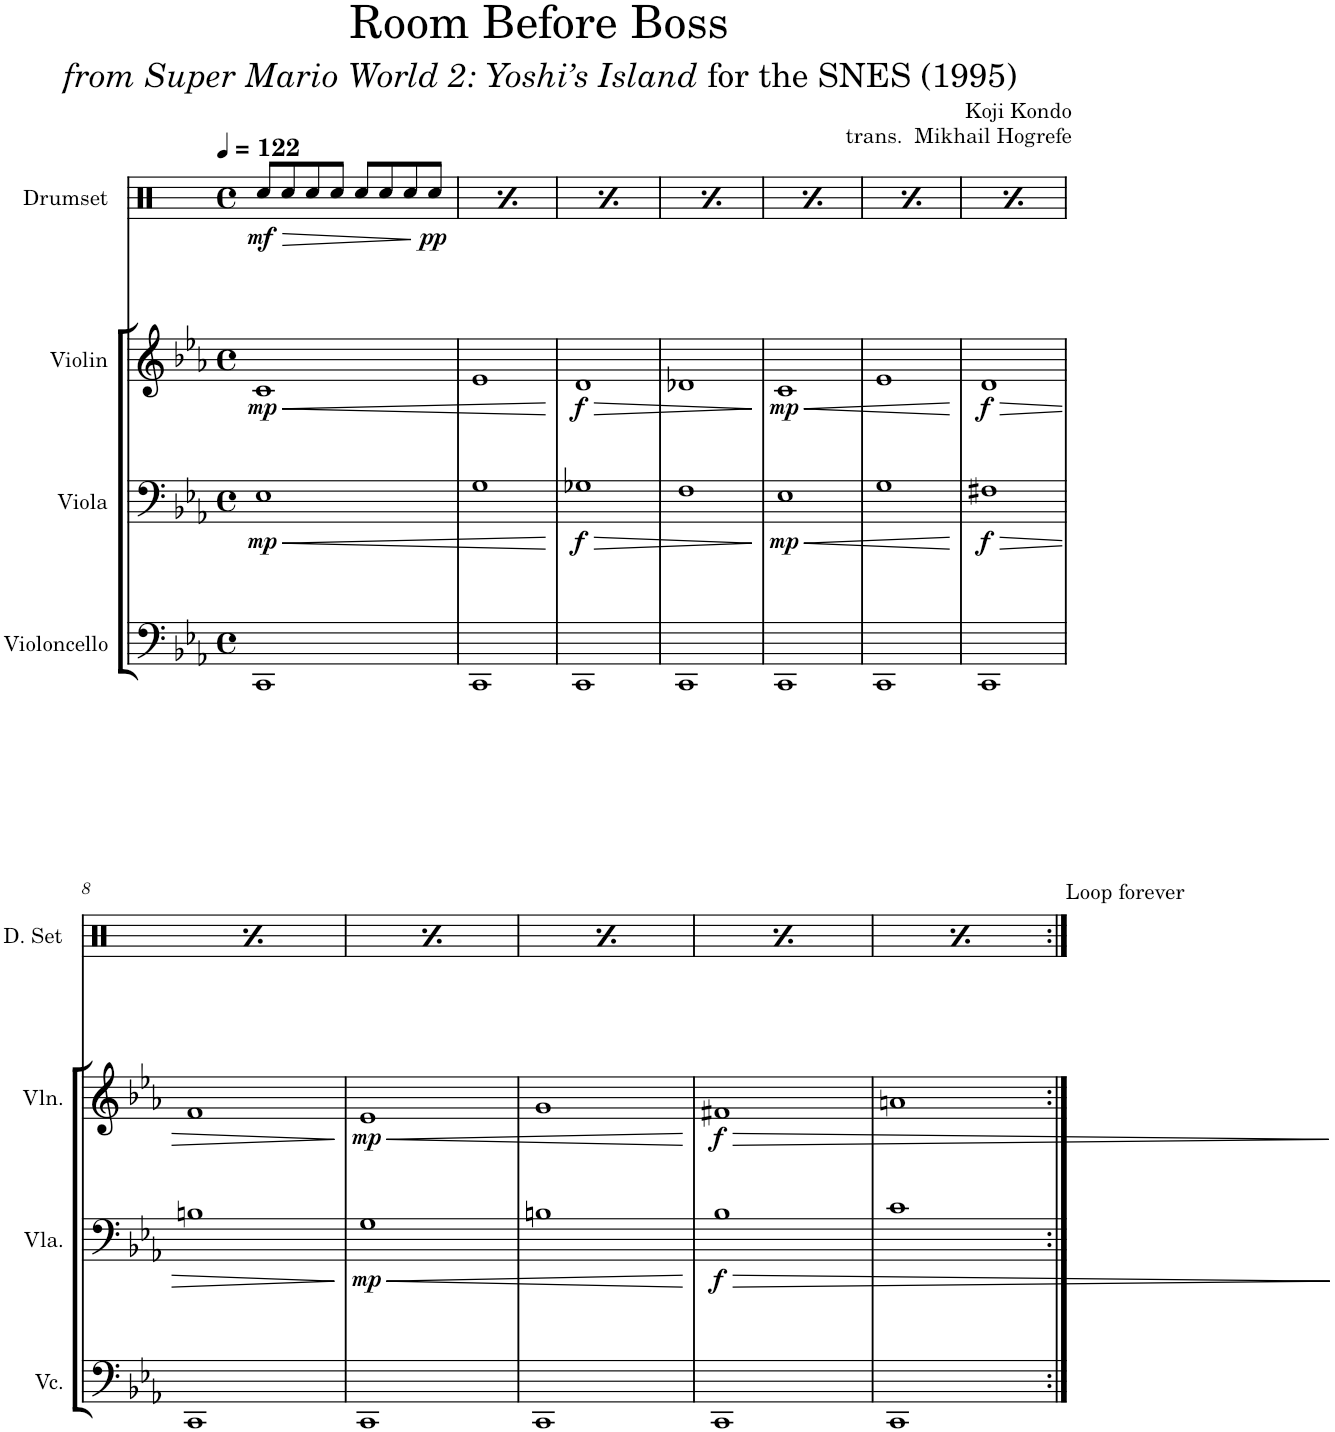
**kern	**kern	**dynam	**kern	**dynam	**kern	**dynam
*part4	*part3	*part3	*part2	*part2	*part1	*part1
*staff4	*staff3	*staff3	*staff2	*staff2	*staff1	*staff1
*I"Violoncello	*I"Viola	*	*I"Violin	*	*I"Drumset	*
*I'Vc.	*I'Vla.	*	*I'Vln.	*	*I'D. Set	*
*clefF4	*clefF4	*	*clefG2	*	*clefX	*
*k[b-e-a-]	*k[b-e-a-]	*	*k[b-e-a-]	*	*k[]	*
*M4/4	*M4/4	*	*M4/4	*	*M4/4	*
*met(c)	*met(c)	*	*met(c)	*	*met(c)	*
*MM122	*MM122	*	*MM122	*	*MM122	*
=1	=1	=1	=1	=1	=1	=1
!	!	!LO:HP:b	!	!LO:HP:b	!	!LO:HP:b
!	!	!LO:DY:n=1:b	!	!LO:DY:n=1:b	!	!LO:DY:n=1:b
1CC	1E-	< mp	1c	< mp	8Rcc/L	> mf
.	.	.	.	.	8Rcc/	.
.	.	.	.	.	8Rcc/	.
.	.	.	.	.	8Rcc/J	.
.	.	.	.	.	8Rcc/L	.
.	.	.	.	.	8Rcc/	.
.	.	.	.	.	8Rcc/	.
!	!	!	!	!	!	!LO:DY:n=2:b
.	.	.	.	.	8Rcc/J	] pp
=2	=2	=2	=2	=2	=2	=2
*	*	*	*	*	*MM122	*
!	!	!	!	!	!	!LO:DY:b
1CC	1G	.	1e-	.	8Rcc/L	mf
.	.	.	.	.	8Rcc/	.
.	.	.	.	.	8Rcc/	.
.	.	.	.	.	8Rcc/J	.
.	.	.	.	.	8Rcc/L	.
.	.	.	.	.	8Rcc/	.
.	.	.	.	.	8Rcc/	.
!	!	!	!	!	!	!LO:DY:b
.	.	.	.	.	8Rcc/J	pp
.	.	[	.	[	.	.
=3	=3	=3	=3	=3	=3	=3
*	*	*	*	*	*MM122	*
!	!	!LO:HP:b	!	!LO:HP:b	!	!
!	!	!LO:DY:n=1:b	!	!LO:DY:n=1:b	!	!LO:DY:b
1CC	1G-X	> f	1d	> f	8Rcc/L	mf
.	.	.	.	.	8Rcc/	.
.	.	.	.	.	8Rcc/	.
.	.	.	.	.	8Rcc/J	.
.	.	.	.	.	8Rcc/L	.
.	.	.	.	.	8Rcc/	.
.	.	.	.	.	8Rcc/	.
!	!	!	!	!	!	!LO:DY:b
.	.	.	.	.	8Rcc/J	pp
=4	=4	=4	=4	=4	=4	=4
*	*	*	*	*	*MM122	*
!	!	!	!	!	!	!LO:DY:b
1CC	1F	.	1d-X	.	8Rcc/L	mf
.	.	.	.	.	8Rcc/	.
.	.	.	.	.	8Rcc/	.
.	.	.	.	.	8Rcc/J	.
.	.	.	.	.	8Rcc/L	.
.	.	.	.	.	8Rcc/	.
.	.	.	.	.	8Rcc/	.
!	!	!	!	!	!	!LO:DY:b
.	.	.	.	.	8Rcc/J	pp
.	.	]	.	]	.	.
=5	=5	=5	=5	=5	=5	=5
*	*	*	*	*	*MM122	*
!	!	!LO:HP:b	!	!LO:HP:b	!	!
!	!	!LO:DY:n=1:b	!	!LO:DY:n=1:b	!	!LO:DY:b
1CC	1E-	< mp	1c	< mp	8Rcc/L	mf
.	.	.	.	.	8Rcc/	.
.	.	.	.	.	8Rcc/	.
.	.	.	.	.	8Rcc/J	.
.	.	.	.	.	8Rcc/L	.
.	.	.	.	.	8Rcc/	.
.	.	.	.	.	8Rcc/	.
!	!	!	!	!	!	!LO:DY:b
.	.	.	.	.	8Rcc/J	pp
=6	=6	=6	=6	=6	=6	=6
*	*	*	*	*	*MM122	*
!	!	!	!	!	!	!LO:DY:b
1CC	1G	.	1e-	.	8Rcc/L	mf
.	.	.	.	.	8Rcc/	.
.	.	.	.	.	8Rcc/	.
.	.	.	.	.	8Rcc/J	.
.	.	.	.	.	8Rcc/L	.
.	.	.	.	.	8Rcc/	.
.	.	.	.	.	8Rcc/	.
!	!	!	!	!	!	!LO:DY:b
.	.	.	.	.	8Rcc/J	pp
.	.	[	.	[	.	.
=7	=7	=7	=7	=7	=7	=7
*	*	*	*	*	*MM122	*
!	!	!LO:HP:b	!	!LO:HP:b	!	!
!	!	!LO:DY:n=1:b	!	!LO:DY:n=1:b	!	!LO:DY:b
1CC	1F#X	> f	1d	> f	8Rcc/L	mf
.	.	.	.	.	8Rcc/	.
.	.	.	.	.	8Rcc/	.
.	.	.	.	.	8Rcc/J	.
.	.	.	.	.	8Rcc/L	.
.	.	.	.	.	8Rcc/	.
.	.	.	.	.	8Rcc/	.
!	!	!	!	!	!	!LO:DY:b
.	.	.	.	.	8Rcc/J	pp
!!LO:LB:g=z
=8	=8	=8	=8	=8	=8	=8
*	*	*	*	*	*MM122	*
!	!	!	!	!	!	!LO:DY:b
1CC	1Bn	.	1f	.	8Rcc/L	mf
.	.	.	.	.	8Rcc/	.
.	.	.	.	.	8Rcc/	.
.	.	.	.	.	8Rcc/J	.
.	.	.	.	.	8Rcc/L	.
.	.	.	.	.	8Rcc/	.
.	.	.	.	.	8Rcc/	.
!	!	!	!	!	!	!LO:DY:b
.	.	.	.	.	8Rcc/J	pp
.	.	]	.	]	.	.
=9	=9	=9	=9	=9	=9	=9
*	*	*	*	*	*MM122	*
!	!	!LO:HP:b	!	!LO:HP:b	!	!
!	!	!LO:DY:n=1:b	!	!LO:DY:n=1:b	!	!LO:DY:b
1CC	1G	< mp	1e-	< mp	8Rcc/L	mf
.	.	.	.	.	8Rcc/	.
.	.	.	.	.	8Rcc/	.
.	.	.	.	.	8Rcc/J	.
.	.	.	.	.	8Rcc/L	.
.	.	.	.	.	8Rcc/	.
.	.	.	.	.	8Rcc/	.
!	!	!	!	!	!	!LO:DY:b
.	.	.	.	.	8Rcc/J	pp
=10	=10	=10	=10	=10	=10	=10
*	*	*	*	*	*MM122	*
!	!	!	!	!	!	!LO:DY:b
1CC	1Bn	.	1g	.	8Rcc/L	mf
.	.	.	.	.	8Rcc/	.
.	.	.	.	.	8Rcc/	.
.	.	.	.	.	8Rcc/J	.
.	.	.	.	.	8Rcc/L	.
.	.	.	.	.	8Rcc/	.
.	.	.	.	.	8Rcc/	.
!	!	!	!	!	!	!LO:DY:b
.	.	.	.	.	8Rcc/J	pp
.	.	[	.	[	.	.
=11	=11	=11	=11	=11	=11	=11
*	*	*	*	*	*MM122	*
!	!	!LO:HP:b	!	!LO:HP:b	!	!
!	!	!LO:DY:n=1:b	!	!LO:DY:n=1:b	!	!LO:DY:b
1CC	1B-	> f	1f#X	> f	8Rcc/L	mf
.	.	.	.	.	8Rcc/	.
.	.	.	.	.	8Rcc/	.
.	.	.	.	.	8Rcc/J	.
.	.	.	.	.	8Rcc/L	.
.	.	.	.	.	8Rcc/	.
.	.	.	.	.	8Rcc/	.
!	!	!	!	!	!	!LO:DY:b
.	.	.	.	.	8Rcc/J	pp
=12	=12	=12	=12	=12	=12	=12
*	*	*	*	*	*MM122	*
!	!	!	!	!	!	!LO:DY:b
1CC	1c	.	1an	.	8Rcc/L	mf
.	.	.	.	.	8Rcc/	.
.	.	.	.	.	8Rcc/	.
.	.	.	.	.	8Rcc/J	.
.	.	.	.	.	8Rcc/L	.
.	.	.	.	.	8Rcc/	.
.	.	.	.	.	8Rcc/	.
!	!	!	!	!	!	!LO:DY:b
.	.	.	.	.	8Rcc/J	pp
.	.	]	.	]	.	.
=:|!	=:|!	=:|!	=:|!	=:|!	=:|!	=:|!
*-	*-	*-	*-	*-	*-	*-
